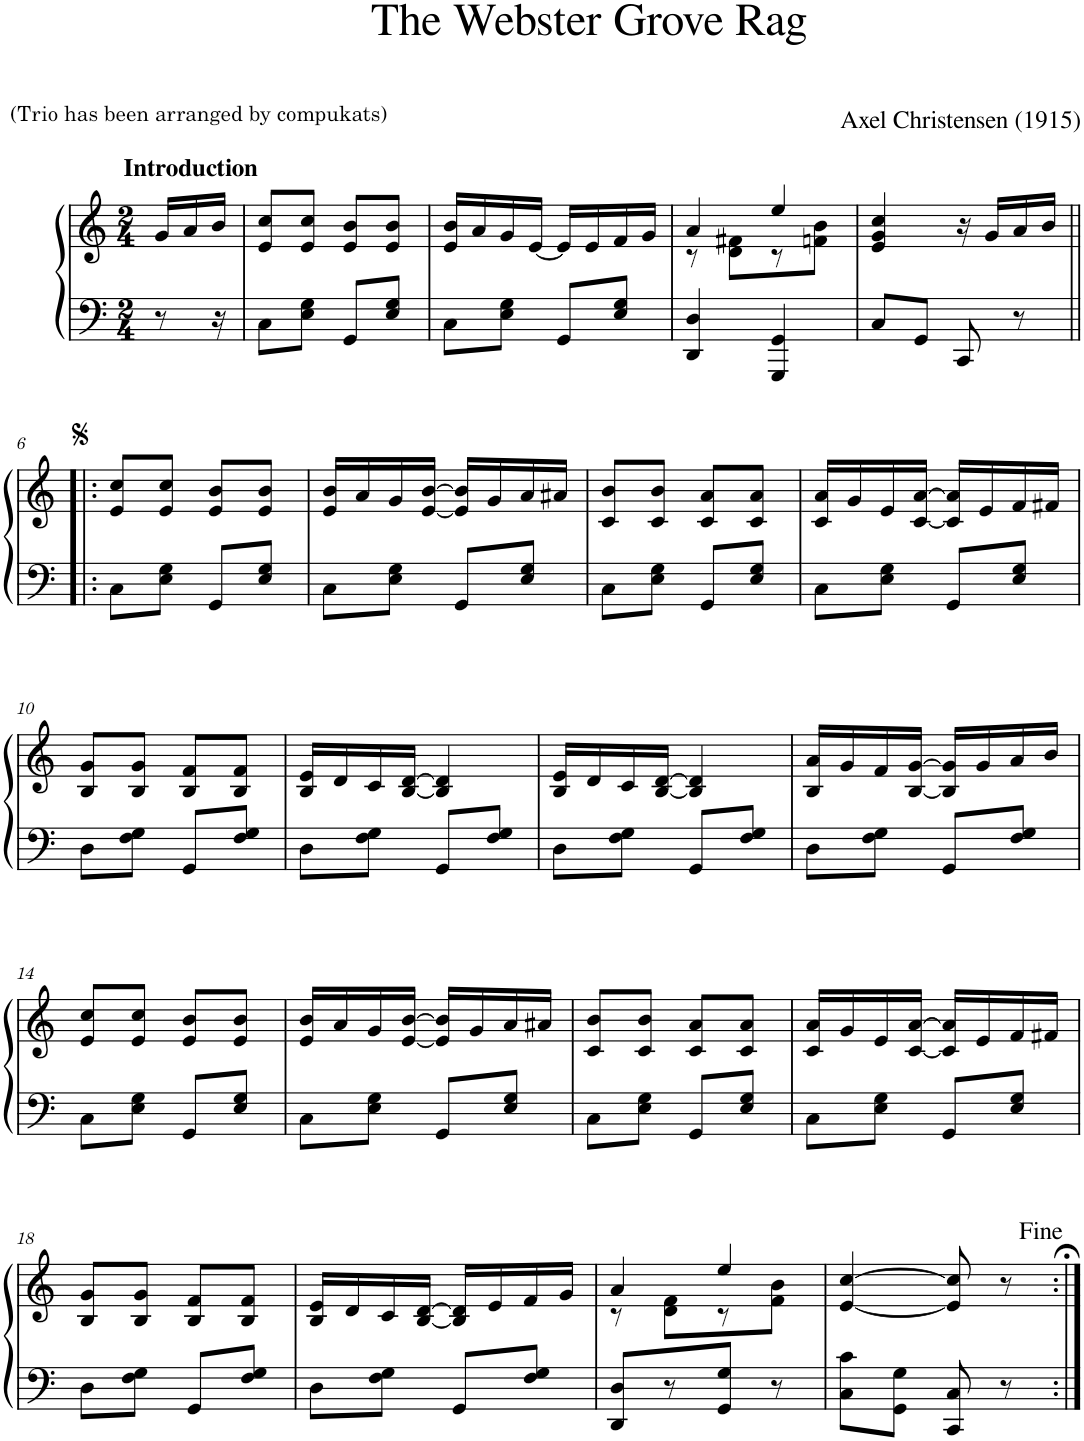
**kern	**kern
*part1	*part1
*staff2	*staff1
*I"Piano	*
*I'Pno.	*
*clefF4	*clefG2
*k[]	*k[]
*M2/4	*M2/4
=1	=1
!	!LO:TX:a:B:t=Introduction
8r	16g/LL
.	16a/
16r	16b/JJ
=2	=2
8C\L	8e/ 8cc/L
8E\ 8G\J	8e/ 8cc/J
8GG/L	8e/ 8b/L
8E/ 8G/J	8e/ 8b/J
=3	=3
8C\L	16e/ 16b/LL
.	16a/
8E\ 8G\J	16g/
.	[16e/JJ
8GG/L	16e/LL]
.	16e/
8E/ 8G/J	16f/
.	16g/JJ
=4	=4
*	*^
4DD/ 4D/	4a/	8r
.	.	8d\ 8f#X\L
4GGG/ 4GG/	4ee/	8r
.	.	8fn\ 8b\J
*	*v	*v
=5	=5
8C/L	4e/ 4g/ 4cc/
8GG/J	.
8CC/	16r
.	16g/LL
8r	16a/
.	16b/JJ
!!LO:LB:g=z
=6!|:	=6!|:
8C\L	8e/ 8cc/L
8E\ 8G\J	8e/ 8cc/J
8GG/L	8e/ 8b/L
8E/ 8G/J	8e/ 8b/J
=7	=7
8C\L	16e/ 16b/LL
.	16a/
8E\ 8G\J	16g/
.	[16e/ [16b/JJ
8GG/L	16e/] 16b/]LL
.	16g/
8E/ 8G/J	16a/
.	16a#X/JJ
=8	=8
8C\L	8c/ 8b/L
8E\ 8G\J	8c/ 8b/J
8GG/L	8c/ 8a/L
8E/ 8G/J	8c/ 8a/J
=9	=9
8C\L	16c/ 16a/LL
.	16g/
8E\ 8G\J	16e/
.	[16c/ [16a/JJ
8GG/L	16c/] 16a/]LL
.	16e/
8E/ 8G/J	16f/
.	16f#X/JJ
!!LO:LB:g=z
=10	=10
8D\L	8B/ 8g/L
8F\ 8G\J	8B/ 8g/J
8GG/L	8B/ 8f/L
8F/ 8G/J	8B/ 8f/J
=11	=11
8D\L	16B/ 16e/LL
.	16d/
8F\ 8G\J	16c/
.	[16B/ [16d/JJ
8GG/L	4B/] 4d/]
8F/ 8G/J	.
=12	=12
8D\L	16B/ 16e/LL
.	16d/
8F\ 8G\J	16c/
.	[16B/ [16d/JJ
8GG/L	4B/] 4d/]
8F/ 8G/J	.
=13	=13
8D\L	16B/ 16a/LL
.	16g/
8F\ 8G\J	16f/
.	[16B/ [16g/JJ
8GG/L	16B/] 16g/]LL
.	16g/
8F/ 8G/J	16a/
.	16b/JJ
!!LO:LB:g=z
=14	=14
8C\L	8e/ 8cc/L
8E\ 8G\J	8e/ 8cc/J
8GG/L	8e/ 8b/L
8E/ 8G/J	8e/ 8b/J
=15	=15
8C\L	16e/ 16b/LL
.	16a/
8E\ 8G\J	16g/
.	[16e/ [16b/JJ
8GG/L	16e/] 16b/]LL
.	16g/
8E/ 8G/J	16a/
.	16a#X/JJ
=16	=16
8C\L	8c/ 8b/L
8E\ 8G\J	8c/ 8b/J
8GG/L	8c/ 8a/L
8E/ 8G/J	8c/ 8a/J
=17	=17
8C\L	16c/ 16a/LL
.	16g/
8E\ 8G\J	16e/
.	[16c/ [16a/JJ
8GG/L	16c/] 16a/]LL
.	16e/
8E/ 8G/J	16f/
.	16f#X/JJ
!!LO:LB:g=z
=18	=18
8D\L	8B/ 8g/L
8F\ 8G\J	8B/ 8g/J
8GG/L	8B/ 8f/L
8F/ 8G/J	8B/ 8f/J
=19	=19
8D\L	16B/ 16e/LL
.	16d/
8F\ 8G\J	16c/
.	[16B/ [16d/JJ
8GG/L	16B/] 16d/]LL
.	16e/
8F/ 8G/J	16f/
.	16g/JJ
=20	=20
*	*^
8DD/ 8D/L	4a/	8r
8r	.	8d\ 8f\L
8GG/ 8G/J	4ee/	8r
8r	.	8f\ 8b\J
*	*v	*v
=21	=21
8C\ 8c\L	[4e/ [4cc/
8GG\ 8G\J	.
8CC/ 8C/	8e/] 8cc/]
8r	8r
=:|!	=:|!
*-	*-
